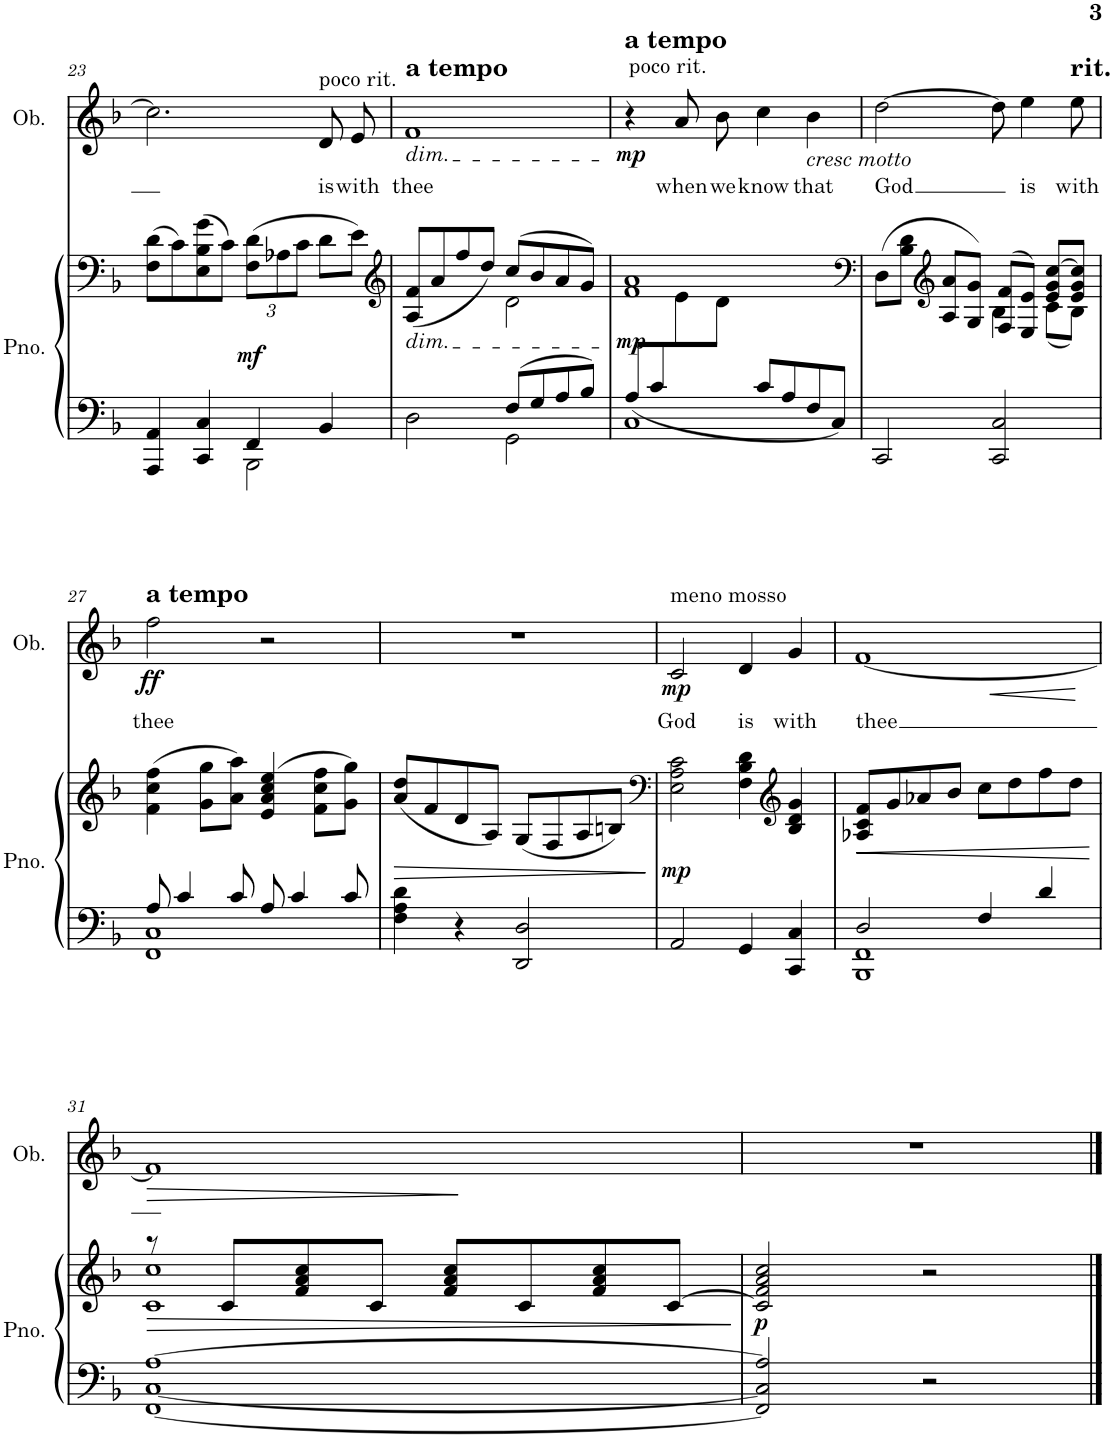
**kern	**kern	**dynam	**kern	**text	**dynam
*part2	*part2	*part2	*part1	*part1	*part1
*staff3	*staff2	*staff2/3	*staff1	*staff1	*staff1
*I"Piano	*	*	*I"Oboe	*	*
*I'Pno.	*	*	*I'Ob.	*	*
!!LO:PB:g=z
*clefF4	*clefF4	*	*clefG2	*	*
*k[b-]	*k[b-]	*	*k[b-]	*	*
*M4/4	*M4/4	*	*M4/4	*	*
=23	=23	=23	=23	=23	=23
*^	*	*	*	*	*
4AAA/ 4AA/	2ryy	(8F\ 8d\L	.	2.cc\]	.	.
.	.	8c\)	.	.	.	.
4CC/ 4C/	.	(8E\ 8B-\ 8g\	.	.	.	.
.	.	8c\J)	.	.	.	.
*	*	*Xbrackettup	*	*	*	*
!	!	!	!LO:DY:b	!	!	!
4FF/	2BBB-\	(12F\ 12d\L	mf	.	.	.
.	.	12A-X\	.	.	.	.
.	.	12c\J	.	.	.	.
!	!	!	!	!LO:TX:a:t=poco rit.	!	!
!	!	!	!	!	!LO:LY:b	!
4BB-/	.	8d\L	.	8d/L	is	.
!	!	!	!	!	!LO:LY:b	!
.	.	8e\J)	.	8e/J	with	.
=24	=24	=24	=24	=24	=24	=24
*	*	*clefG2	*	*	*	*
*	*	*^	*	*	*	*
!	!	!	!	!	!LO:TX:a:B:t=a tempo	!	!
!	!	!	!	!	!LO:TX:a:t=poco rit.	!	!
!	!	!	!	!	!LO:TX:b:i:t=dim.	!	!
!	!	!LO:TX:b:i:t=dim.	!	!	!	!	!
!	!	!	!	!	!	!LO:LY:b	!
2D\	2ryy	(8A/ 8f/L	2ryy	.	1f	thee	.
.	.	8a/	.	.	.	.	.
.	.	8ff/	.	.	.	.	.
.	.	8dd/J)	.	.	.	.	.
8F/L	2GG\	(8cc/L	2d\	.	.	.	.
8G/	.	8b-/	.	.	.	.	.
8A/	.	8a/	.	.	.	.	.
8B-/J	.	8g/J)	.	.	.	.	.
=25	=25	=25	=25	=25	=25	=25	=25
!	!	!	!	!	!LO:TX:a:B:t=a tempo	!	!
!	!	!	!	!LO:DY:b	!	!	!LO:DY:b
8A/L	1C	1f 1a	4ryy	mp	4r	.	mp
8c/	.	.	.	.	.	.	.
!	!	!	!	!	!	!LO:LY:b	!
4ryy	.	.	8e\	.	8a/L	when	.
!	!	!	!	!	!	!LO:LY:b	!
.	.	.	8d\J	.	8b-/J	we	.
!	!	!	!	!	!	!LO:LY:b	!
8c/L	.	.	2ryy	.	4cc\	know	.
8A/	.	.	.	.	.	.	.
!	!	!	!	!	!LO:TX:b:i:t=cresc motto	!	!
!	!	!	!	!	!	!LO:LY:b	!
8F/	.	.	.	.	4b-\	that	.
8C/J	.	.	.	.	.	.	.
*v	*v	*	*	*	*	*	*
=26	=26	=26	=26	=26	=26	=26
*	*clefF4	*	*	*	*	*
!	!	!	!	!	!LO:LY:b	!
2CC/	(8D\L	2ryy	.	[2dd\	God	.
.	8B-\ 8d\J	.	.	.	.	.
*	*clefG2	*	*	*	*	*
.	8A/ 8a/L	.	.	.	.	.
.	8G/ 8g/J)	.	.	.	.	.
2CC/ 2C/	(8F/ 8f/L	4B-\	.	8dd\]	.	.
!	!	!	!	!	!LO:LY:b	!
.	8E/ 8e/J)	.	.	4ee\	is	.
.	8e/ 8g/ [8cc/L	(8c\L	.	.	.	.
!	!	!	!	!LO:TX:a:t=rit.	!	!
!	!	!	!	!	!LO:LY:b	!
.	8e/ 8g/ 8cc/]J	8B-\J)	.	8ee\	with	.
!!LO:LB:g=z
=27	=27	=27	=27	=27	=27	=27
*^	*	*	*	*	*	*
!	!	!	!	!	!LO:TX:a:B:t=a tempo	!	!
!	!	!	!	!	!	!LO:LY:b	!LO:DY:b
*	*	*v	*v	*	*	*	*
8A/	1FF 1C	(4f\ 4cc\ 4ff\	.	2ff\	thee	ff
4c/	.	.	.	.	.	.
.	.	8g\ 8gg\L	.	.	.	.
8c/	.	8a\ 8aa\J)	.	.	.	.
8A/	.	(4e/ 4a/ 4cc/ 4ee/	.	2r	.	.
4c/	.	.	.	.	.	.
.	.	8f\ 8cc\ 8ff\L	.	.	.	.
8c/	.	8g\ 8gg\J)	.	.	.	.
*v	*v	*	*	*	*	*
=28	=28	=28	=28	=28	=28
!	!	!LO:HP:b	!	!	!
4F\ 4A\ 4d\	(8a/ 8dd/L	>	1r	.	.
.	8f/	.	.	.	.
4r	8d/	.	.	.	.
.	8A/J)	.	.	.	.
2DD/ 2D/	(8G/L	.	.	.	.
.	8F/	.	.	.	.
.	8A/	.	.	.	.
.	8Bn/J)	.	.	.	.
=29	=29	=29	=29	=29	=29
*	*clefF4	*	*	*	*
!	!	!	!LO:TX:a:t=meno mosso	!	!
!	!	!LO:DY:b	!	!LO:LY:b	!LO:DY:b
2AA/	2E\ 2A\ 2c\	mp	2c/	God	mp
!	!	!	!	!LO:LY:b	!
4GG/	4F\ 4B-\ 4d\	.	4d/	is	.
*	*clefG2	*	*	*	*
!	!	!	!	!LO:LY:b	!
4CC/ 4C/	4B-/ 4d/ 4g/	.	4g/	with	.
=30	=30	=30	=30	=30	=30
*^	*	*	*	*	*
!	!	!	!LO:HP:b	!	!LO:LY:b	!
2D/	1BBB- 1FF	8A-X/ 8c/ 8f/L	<	[1f	thee	.
.	.	8g/	.	.	.	.
.	.	8a-X/	.	.	.	.
.	.	8b-/J	.	.	.	.
4F/	.	8cc\L	.	.	.	.
.	.	8dd\	.	.	.	.
4d/	.	8ff\	.	.	.	.
.	.	8dd\J	.	.	.	.
*v	*v	*	*	*	*	*
.	.	]	.	.	.
!!LO:LB:g=z
=31	=31	=31	=31	=31	=31
*	*^	*	*	*	*
!	!	!	!	!	!	!LO:HP:b
[1FF [1C [1A	8r	1c 1cc	.	1f]	.	<
.	8c/L	.	.	.	.	.
.	8f/ 8a/ 8cc/	.	.	.	.	.
.	8c/J	.	.	.	.	.
.	8f/ 8a/ 8cc/L	.	.	.	.	.
.	8c/	.	.	.	.	.
.	8f/ 8a/ 8cc/	.	.	.	.	.
.	[8c/J	.	.	.	.	.
*	*v	*v	*	*	*	*
.	.	[	.	.	[
=32	=32	=32	=32	=32	=32
!	!	!LO:DY:b	!	!	!
2FF/] 2C/] 2A/]	2c/] 2f/ 2a/ 2cc/	p	1r	.	.
2r	2r	.	.	.	.
==	==	==	==	==	==
*-	*-	*-	*-	*-	*-
